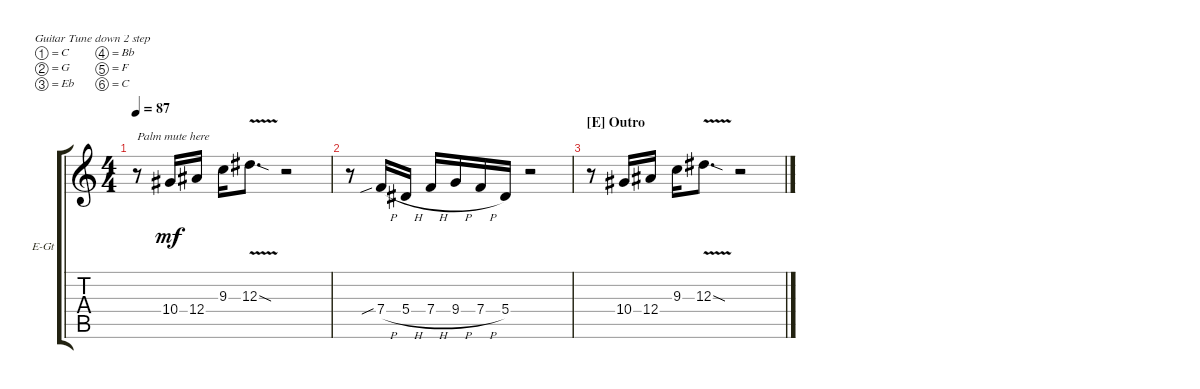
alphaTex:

\defaultSystemsLayout 4
\bracketExtendMode groupsimilarinstruments
\firstSystemTrackNameOrientation horizontal
\otherSystemsTrackNameOrientation horizontal
\track ("Distortion Guitar 1 (Pedal Active)" "E-Gt") {instrument distortionguitar}
\staff {score tabs}
\tuning (C4 G3 Eb3 Bb2 F2 C2)
\ts (4 4)
\tempo 87
\clef g2
\scale
0.333333
\ks c
r.8{txt "Palm mute here" dy mf} 10.4.16 12.4.16 9.3.16 12.3{v sod}.8{d} r.2 |
\scale
0.333333 r.8 7.4{sib h}.16 5.4{h}.16 7.4{h}.16 9.4{h}.16 7.4{h}.16 5.4.16 r.2 |
\section ("E" "Outro")
\scale
0.333333 r.8 10.4.16 12.4.16 9.3.16 12.3{v sod}.8{d} r.2 |
\scale
0.333333 |
\scale
0.333333 |
\scale
0.333333 |
\scale
0.333333 |
\scale
0.333333 |
\scale
0.333333 |
\scale
0.333333 |
\scale
0.333333 |
\scale
0.333333 |
\scale
0.333333
